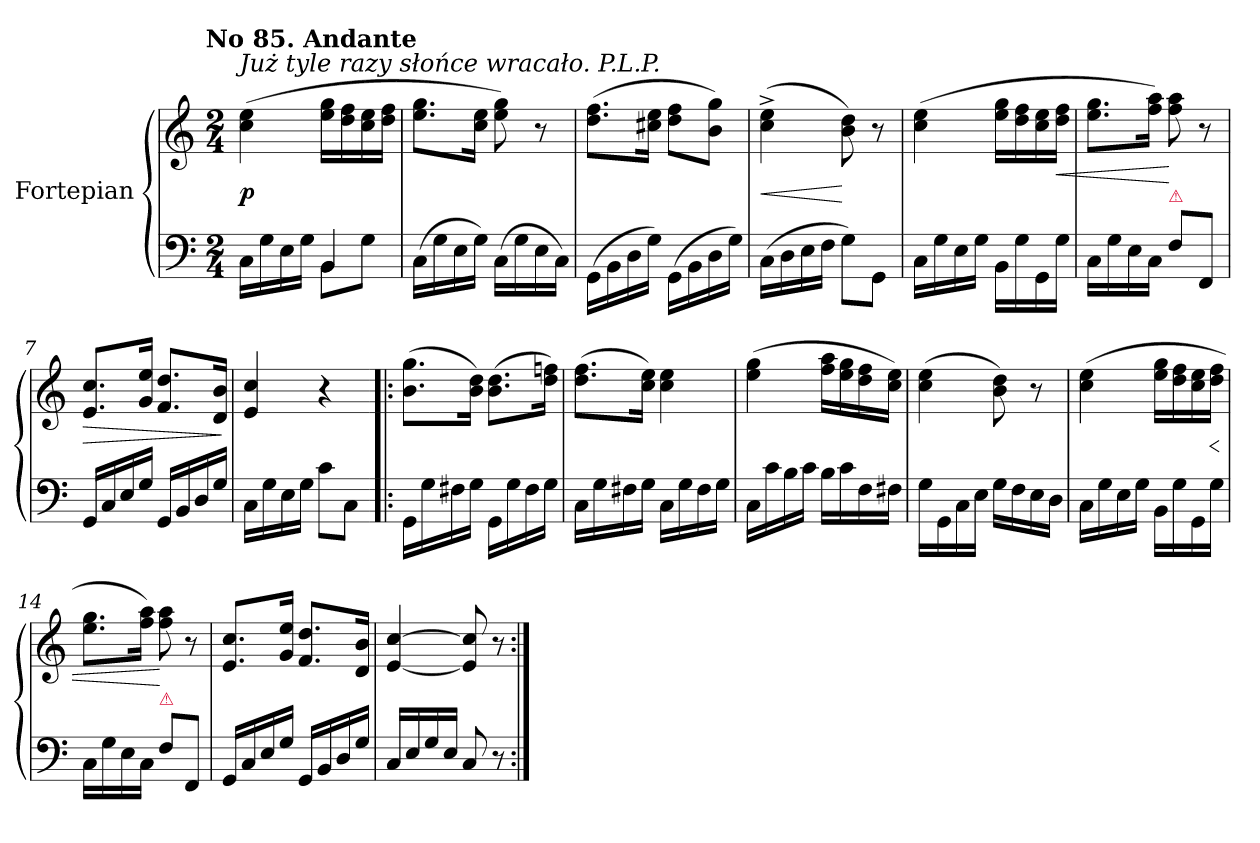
**kern	**kern	**dynam
*part1	*part1	*part1
*staff2	*staff1	*staff1/2
*I"Fortepian	*	*
*clefF4	*clefG2	*
*k[]	*k[]	*
!!LO:TX:omd:t=No 85. Andante
*M2/4	*M2/4	*
*MM72	*MM72	*
=1	=1	=1
*^	*	*
!	!	!LO:TX:a:i:t=Już tyle razy słońce wracało. P.L.P.	!
4rGGyy	16C\LL	(4cc\ 4ee\	p
.	16G\	.	.
.	16E\	.	.
.	16G\JJ	.	.
4BB/	8BB\L	16ee\ 16gg\LL	.
.	.	16dd\ 16ff\	.
.	8G\J	16cc\ 16ee\	.
.	.	16dd\ 16ff\JJ	.
*v	*v	*	*
=2	=2	=2
(16C\LL	8.ee\ 8.gg\L	.
16G\	.	.
16E\	.	.
16G\JJ)	16cc\ 16ee\Jk	.
(16C\LL	8ee\ 8gg\)	.
16G\	.	.
16E\	8r	.
16C\JJ)	.	.
=3	=3	=3
(16GG\LL	(8.dd\ 8.ff\L	.
16BB\	.	.
16D\	.	.
16G\JJ)	16cc#X\ 16ee\Jk	.
(16GG\LL	8dd\ 8ff\L	.
16BB\	.	.
16D\	8b\ 8gg\J)	.
16G\JJ)	.	.
=4	=4	=4
(16C\LL	(4cc^<\ 4ee^<\	<
16D\	.	.
16E\	.	.
16F\JJ	.	.
8G\L)	8b\ 8dd\)	[
8GG\J	8r	.
=5	=5	=5
16C\LL	(4cc\ 4ee\	.
16G\	.	.
16E\	.	.
16G\JJ	.	.
16BB\LL	16ee\ 16gg\LL	.
16G\	16dd\ 16ff\	.
16GG\	16cc\ 16ee\	.
16G\JJ	16dd\ 16ff\JJ	<
=6	=6	=6
16C\LL	8.ee\ 8.gg\L	.
16G\	.	.
16E\	.	.
16C\JJ	16ff\ 16aa\Jk)	.
!LO:TX:a:color=crimson:t=⚠	!	!
8F\L	8ff\ 8aa\	[
8FF/J	8r	.
=7	=7	=7
16GG/LL	8.e/ 8.cc/L	>
16C/	.	.
16E/	.	.
16G/JJ	16g/ 16ee/Jk	.
16GG/LL	8.f/ 8.dd/L	.
16BB/	.	.
16D/	.	.
16G/JJ	16d/ 16b/Jk	.
.	.	]
=8	=8	=8
16C\LL	4e/ 4cc/	.
16G\	.	.
16E\	.	.
16G\JJ	.	.
8c\L	4r	.
8C\J	.	.
=9!|:	=9!|:	=9!|:
16GG\LL	(8.b\ 8.gg\L	.
16G\	.	.
16F#X\	.	.
16G\JJ	16b\ 16dd\Jk)	.
16GG\LL	(8.b\ 8.dd\L	.
16G\	.	.
16F#\	.	.
16G\JJ	16dd\ 16ffn\Jk)	.
=10	=10	=10
16C\LL	(8.dd\ 8.ff\L	.
16G\	.	.
16F#X\	.	.
16G\JJ	16cc\ 16ee\Jk)	.
16C\LL	4cc\ 4ee\	.
16G\	.	.
16F#\	.	.
16G\JJ	.	.
=11	=11	=11
16C\LL	(4ee\ 4gg\	.
16c\	.	.
16B\	.	.
16c\JJ	.	.
16B\LL	16ff\ 16aa\LL	.
16c\	16ee\ 16gg\	.
16F\	16dd\ 16ff\	.
16F#X\JJ	16cc\ 16ee\JJ)	.
=12	=12	=12
16G\LL	(4cc\ 4ee\	.
16GG\	.	.
16C\	.	.
16E\JJ	.	.
16G\LL	8b\ 8dd\)	.
16F\	.	.
16E\	8r	.
16D\JJ	.	.
=13	=13	=13
16C\LL	(4cc\ 4ee\	.
16G\	.	.
16E\	.	.
16G\JJ	.	.
16BB\LL	16ee\ 16gg\LL	.
16G\	16dd\ 16ff\	.
16GG\	16cc\ 16ee\	.
16G\JJ	16dd\ 16ff\JJ	<
=14	=14	=14
16C\LL	8.ee\ 8.gg\L	.
16G\	.	.
16E\	.	.
16C\JJ	16ff\ 16aa\Jk)	.
!LO:TX:a:color=crimson:t=⚠	!	!
8F\L	8ff\ 8aa\	[
8FF/J	8r	.
=15	=15	=15
16GG/LL	8.e/ 8.cc/L	.
16C/	.	.
16E/	.	.
16G/JJ	16g/ 16ee/Jk	.
16GG/LL	8.f/ 8.dd/L	.
16BB/	.	.
16D/	.	.
16G/JJ	16d/ 16b/Jk	.
=16	=16	=16
16C/LL	[4e/ [4cc/	.
16E/	.	.
16G/	.	.
16E/JJ	.	.
8C/	8e]/ 8cc]/	.
8r	8r	.
=:|!	=:|!	=:|!
*-	*-	*-
